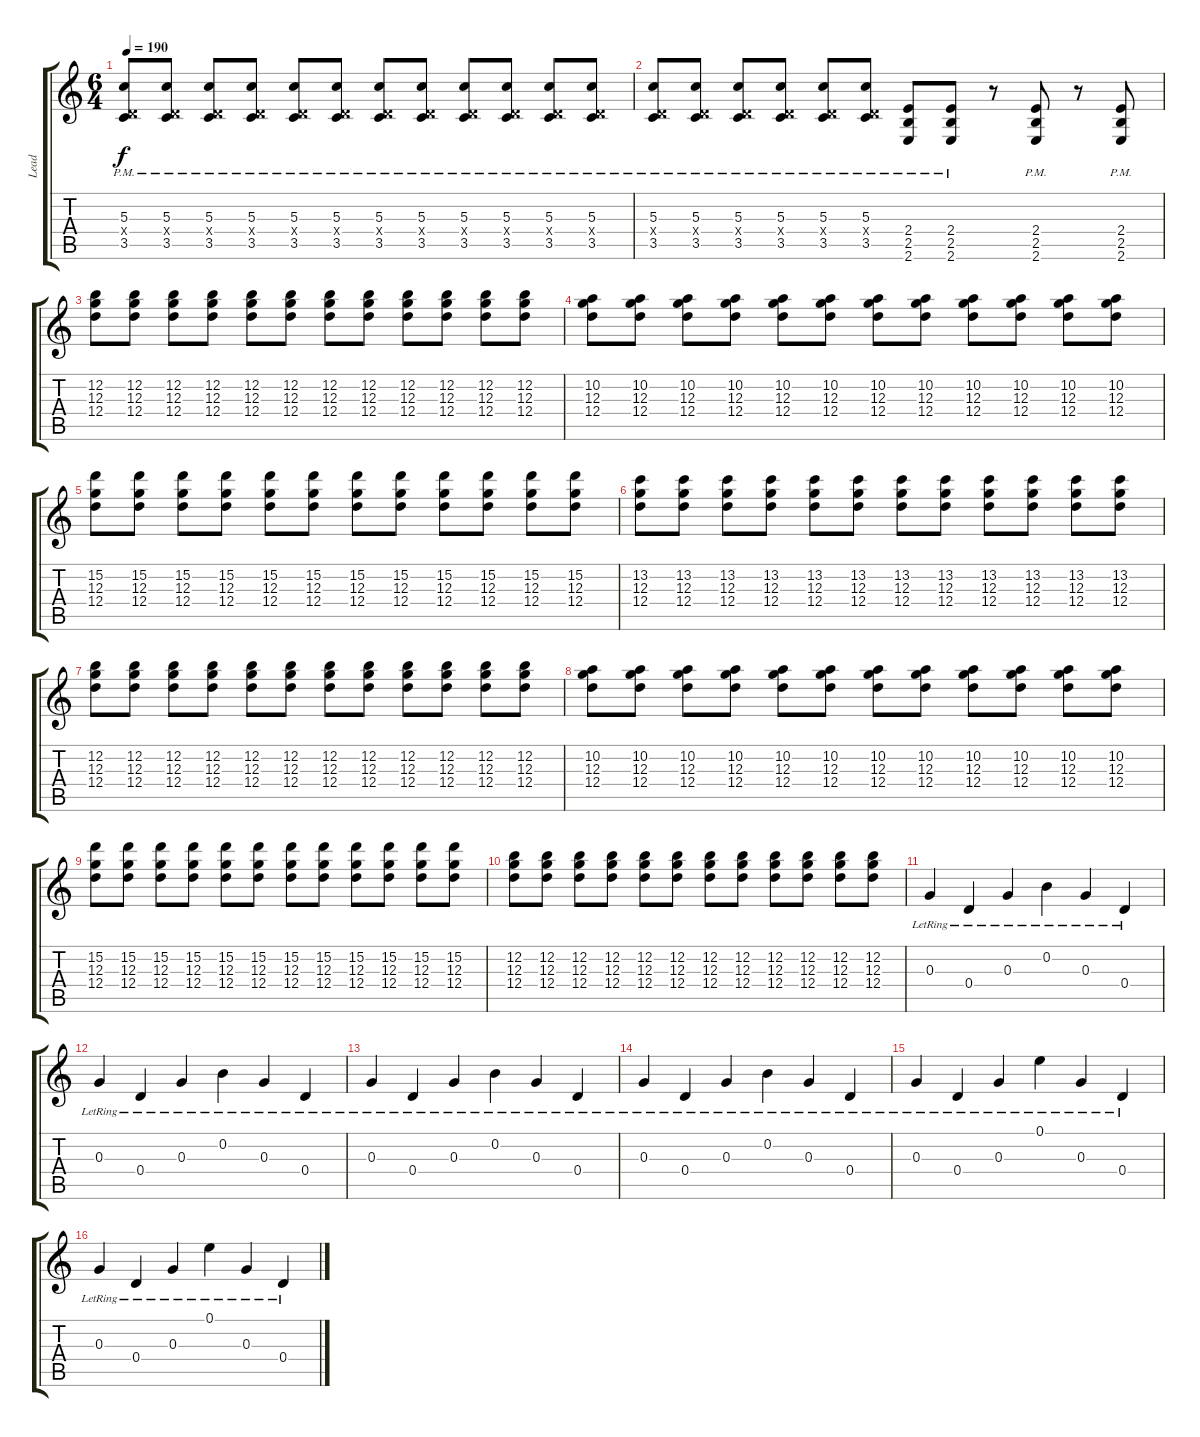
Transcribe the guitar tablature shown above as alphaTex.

\track ("Lead" "Lead") {instrument distortionguitar}
\staff {score tabs}
\tuning (E4 B3 G3 D3 A2 D2) {hide}
\ts (6 4)
\tempo 190
\clef g2
\ks c
(5.3{pm} 0.4{x} 3.5{pm}).8{dy f} (5.3{pm} 0.4{x} 3.5{pm}).8 (5.3{pm} 0.4{x} 3.5{pm}).8 (5.3{pm} 0.4{x} 3.5{pm}).8 (5.3{pm} 0.4{x} 3.5{pm}).8 (5.3{pm} 0.4{x} 3.5{pm}).8 (5.3{pm} 0.4{x} 3.5{pm}).8 (5.3{pm} 0.4{x} 3.5{pm}).8 (5.3{pm} 0.4{x} 3.5{pm}).8 (5.3{pm} 0.4{x} 3.5{pm}).8 (5.3{pm} 0.4{x} 3.5{pm}).8 (5.3{pm} 0.4{x} 3.5{pm}).8 |
(5.3{pm} 0.4{x} 3.5{pm}).8 (5.3{pm} 0.4{x} 3.5{pm}).8 (5.3{pm} 0.4{x} 3.5{pm}).8 (5.3{pm} 0.4{x} 3.5{pm}).8 (5.3{pm} 0.4{x} 3.5{pm}).8 (5.3{pm} 0.4{x} 3.5{pm}).8 (2.4{pm} 2.5{pm} 2.6{pm}).8 (2.4{pm} 2.5{pm} 2.6{pm}).8 r.8 (2.4{pm} 2.5{pm} 2.6{pm}).8 r.8 (2.4{pm} 2.5{pm} 2.6{pm}).8 |
(12.2 12.3 12.4).8 (12.2 12.3 12.4).8 (12.2 12.3 12.4).8 (12.2 12.3 12.4).8 (12.2 12.3 12.4).8 (12.2 12.3 12.4).8 (12.2 12.3 12.4).8 (12.2 12.3 12.4).8 (12.2 12.3 12.4).8 (12.2 12.3 12.4).8 (12.2 12.3 12.4).8 (12.2 12.3 12.4).8 |
(10.2 12.3 12.4).8 (10.2 12.3 12.4).8 (10.2 12.3 12.4).8 (10.2 12.3 12.4).8 (10.2 12.3 12.4).8 (10.2 12.3 12.4).8 (10.2 12.3 12.4).8 (10.2 12.3 12.4).8 (10.2 12.3 12.4).8 (10.2 12.3 12.4).8 (10.2 12.3 12.4).8 (10.2 12.3 12.4).8 |
(15.2 12.3 12.4).8 (15.2 12.3 12.4).8 (15.2 12.3 12.4).8 (15.2 12.3 12.4).8 (15.2 12.3 12.4).8 (15.2 12.3 12.4).8 (15.2 12.3 12.4).8 (15.2 12.3 12.4).8 (15.2 12.3 12.4).8 (15.2 12.3 12.4).8 (15.2 12.3 12.4).8 (15.2 12.3 12.4).8 |
(13.2 12.3 12.4).8 (13.2 12.3 12.4).8 (13.2 12.3 12.4).8 (13.2 12.3 12.4).8 (13.2 12.3 12.4).8 (13.2 12.3 12.4).8 (13.2 12.3 12.4).8 (13.2 12.3 12.4).8 (13.2 12.3 12.4).8 (13.2 12.3 12.4).8 (13.2 12.3 12.4).8 (13.2 12.3 12.4).8 |
(12.2 12.3 12.4).8 (12.2 12.3 12.4).8 (12.2 12.3 12.4).8 (12.2 12.3 12.4).8 (12.2 12.3 12.4).8 (12.2 12.3 12.4).8 (12.2 12.3 12.4).8 (12.2 12.3 12.4).8 (12.2 12.3 12.4).8 (12.2 12.3 12.4).8 (12.2 12.3 12.4).8 (12.2 12.3 12.4).8 |
(10.2 12.3 12.4).8 (10.2 12.3 12.4).8 (10.2 12.3 12.4).8 (10.2 12.3 12.4).8 (10.2 12.3 12.4).8 (10.2 12.3 12.4).8 (10.2 12.3 12.4).8 (10.2 12.3 12.4).8 (10.2 12.3 12.4).8 (10.2 12.3 12.4).8 (10.2 12.3 12.4).8 (10.2 12.3 12.4).8 |
(15.2 12.3 12.4).8 (15.2 12.3 12.4).8 (15.2 12.3 12.4).8 (15.2 12.3 12.4).8 (15.2 12.3 12.4).8 (15.2 12.3 12.4).8 (15.2 12.3 12.4).8 (15.2 12.3 12.4).8 (15.2 12.3 12.4).8 (15.2 12.3 12.4).8 (15.2 12.3 12.4).8 (15.2 12.3 12.4).8 |
(12.2 12.3 12.4).8 (12.2 12.3 12.4).8 (12.2 12.3 12.4).8 (12.2 12.3 12.4).8 (12.2 12.3 12.4).8 (12.2 12.3 12.4).8 (12.2 12.3 12.4).8 (12.2 12.3 12.4).8 (12.2 12.3 12.4).8 (12.2 12.3 12.4).8 (12.2 12.3 12.4).8 (12.2 12.3 12.4).8 |
0.3{lr}.4 0.4{lr}.4 0.3{lr}.4 0.2{lr}.4 0.3{lr}.4 0.4{lr}.4 |
0.3{lr}.4 0.4{lr}.4 0.3{lr}.4 0.2{lr}.4 0.3{lr}.4 0.4{lr}.4 |
0.3{lr}.4 0.4{lr}.4 0.3{lr}.4 0.2{lr}.4 0.3{lr}.4 0.4{lr}.4 |
0.3{lr}.4 0.4{lr}.4 0.3{lr}.4 0.2{lr}.4 0.3{lr}.4 0.4{lr}.4 |
0.3{lr}.4 0.4{lr}.4 0.3{lr}.4 0.1{lr}.4 0.3{lr}.4 0.4{lr}.4 |
0.3{lr}.4 0.4{lr}.4 0.3{lr}.4 0.1{lr}.4 0.3{lr}.4 0.4{lr}.4
